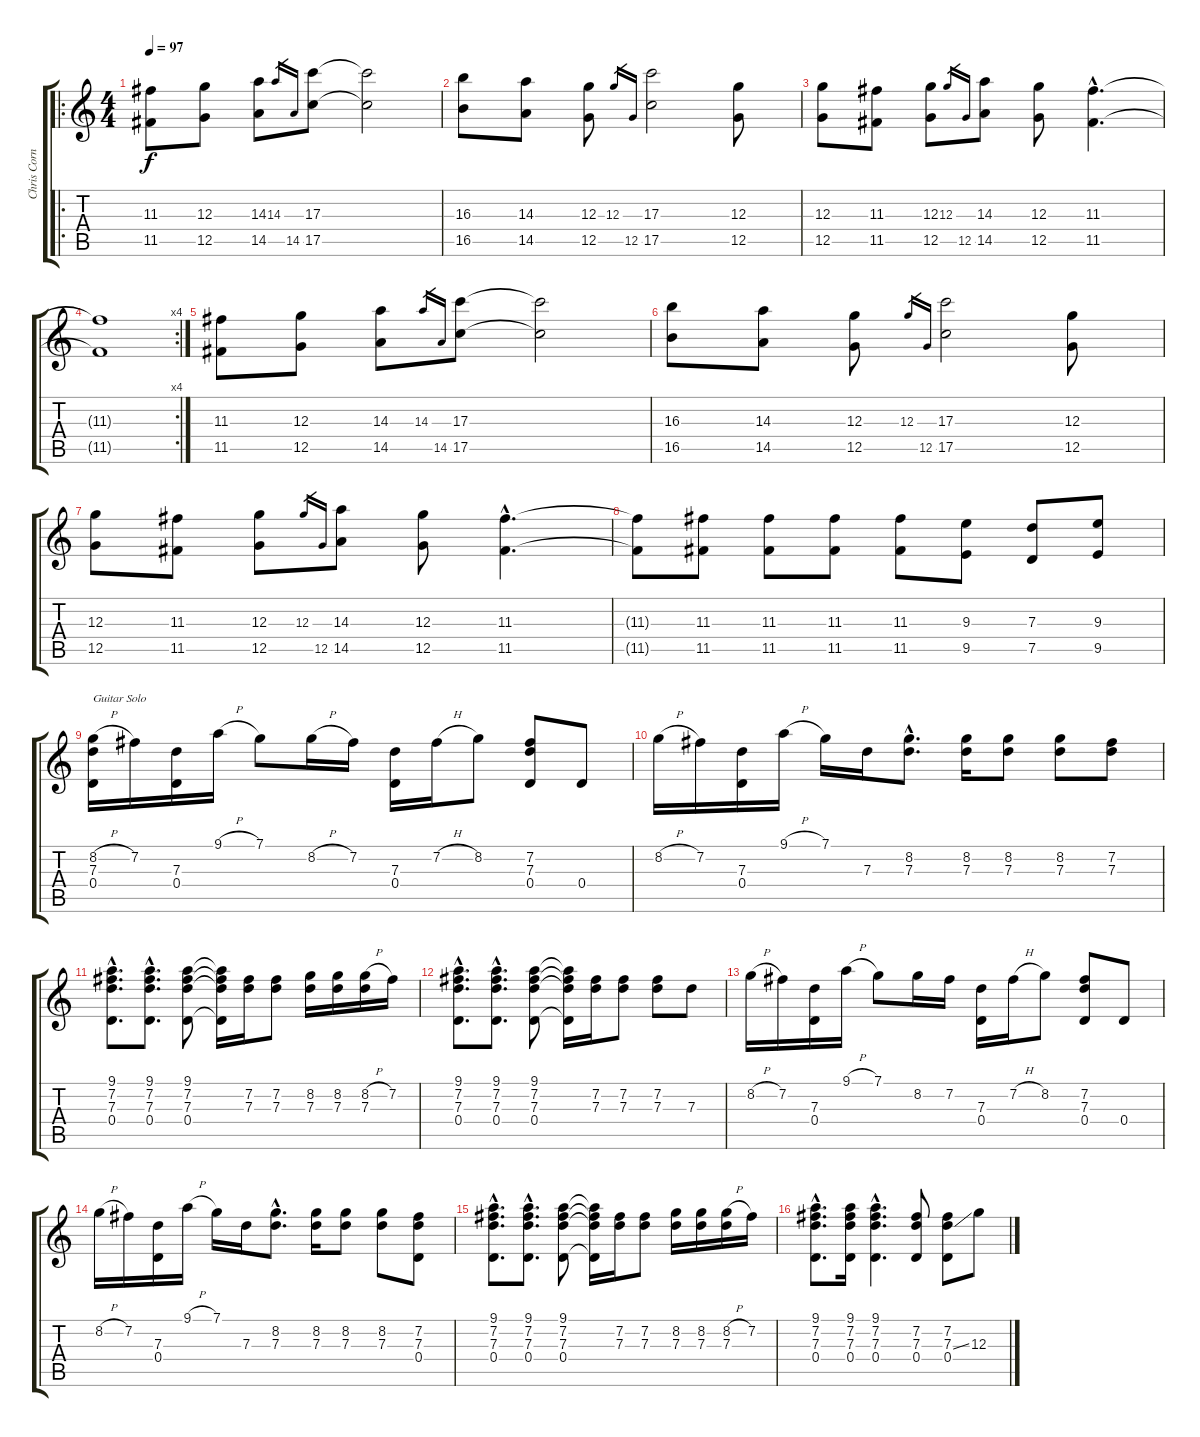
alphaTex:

\track ("Chris Cornell" "Chris Corn") {instrument overdrivenguitar}
\staff {score tabs}
\tuning (C4 B3 G3 D3 G2 D2) {hide}
\ro
\ts (4 4)
\tempo 97
\clef g2
\ks c
(11.3 11.5).8{dy f} (12.3 12.5).8 (14.3 14.5).8 14.3.16{gr} 14.5.16{gr} (17.3 17.5).8 (17.3{t} 17.5{t}).2 |
(16.3 16.5).8 (14.3 14.5).8 (12.3 12.5).8 12.3.16{gr} 12.5.16{gr} (17.3 17.5).2 (12.3 12.5).8 |
(12.3 12.5).8 (11.3 11.5).8 (12.3 12.5).8 12.3.16{gr} 12.5.16{gr} (14.3 14.5).8 (12.3 12.5).8 (11.3{hac} 11.5{hac}).4{d} |
\rc 4
(11.3{t} 11.5{t}).1 |
(11.3 11.5).8 (12.3 12.5).8 (14.3 14.5).8 14.3.16{gr} 14.5.16{gr} (17.3 17.5).8 (17.3{t} 17.5{t}).2 |
(16.3 16.5).8 (14.3 14.5).8 (12.3 12.5).8 12.3.16{gr} 12.5.16{gr} (17.3 17.5).2 (12.3 12.5).8 |
(12.3 12.5).8 (11.3 11.5).8 (12.3 12.5).8 12.3.16{gr} 12.5.16{gr} (14.3 14.5).8 (12.3 12.5).8 (11.3{hac} 11.5{hac}).4{d} |
(11.3{t} 11.5{t}).8 (11.3 11.5).8 (11.3 11.5).8 (11.3 11.5).8 (11.3 11.5).8 (9.3 9.5).8 (7.3 7.5).8 (9.3 9.5).8 |
(8.2{h} 7.3 0.4).16{txt "Guitar Solo"} 7.2.16 (7.3 0.4).16 9.1{h}.16 7.1.8 8.2{h}.16 7.2.16 (7.3 0.4).16 7.2{h}.16 8.2.8 (7.2 7.3 0.4).8 0.4.8 |
8.2{h}.16 7.2.16 (7.3 0.4).16 9.1{h}.16 7.1.16 7.3.16 (8.2{hac} 7.3{hac}).8{d} (8.2 7.3).16 (8.2 7.3).8 (8.2 7.3).8 (7.2 7.3).8 |
(9.1{hac} 7.2{hac} 7.3{hac} 0.4{hac}).8{d} (9.1{hac} 7.2{hac} 7.3{hac} 0.4{hac}).8{d} (9.1 7.2 7.3 0.4).8 (9.1{t} 7.2{t} 7.3{t} 0.4{t}).16 (7.2 7.3).16 (7.2 7.3).8 (8.2 7.3).16 (8.2 7.3).16 (8.2{h} 7.3).16 7.2.16 |
(9.1{hac} 7.2{hac} 7.3{hac} 0.4{hac}).8{d} (9.1{hac} 7.2{hac} 7.3{hac} 0.4{hac}).8{d} (9.1 7.2 7.3 0.4).8 (9.1{t} 7.2{t} 7.3{t} 0.4{t}).16 (7.2 7.3).16 (7.2 7.3).8 (7.2 7.3).8 7.3.8 |
8.2{h}.16 7.2.16 (7.3 0.4).16 9.1{h}.16 7.1.8 8.2.16 7.2.16 (7.3 0.4).16 7.2{h}.16 8.2.8 (7.2 7.3 0.4).8 0.4.8 |
8.2{h}.16 7.2.16 (7.3 0.4).16 9.1{h}.16 7.1.16 7.3.16 (8.2{hac} 7.3{hac}).8{d} (8.2 7.3).16 (8.2 7.3).8 (8.2 7.3).8 (7.2 7.3 0.4).8 |
(9.1{hac} 7.2{hac} 7.3{hac} 0.4{hac}).8{d} (9.1{hac} 7.2{hac} 7.3{hac} 0.4{hac}).8{d} (9.1 7.2 7.3 0.4).8 (9.1{t} 7.2{t} 7.3{t} 0.4{t}).16 (7.2 7.3).16 (7.2 7.3).8 (8.2 7.3).16 (8.2 7.3).16 (8.2{h} 7.3).16 7.2.16 |
(9.1{hac} 7.2{hac} 7.3{hac} 0.4{hac}).8{d} (9.1 7.2 7.3 0.4).16 (9.1{hac} 7.2{hac} 7.3{hac} 0.4{hac}).4{d} (7.2 7.3 0.4).8 (7.2 7.3{ss} 0.4).8 12.3.8
